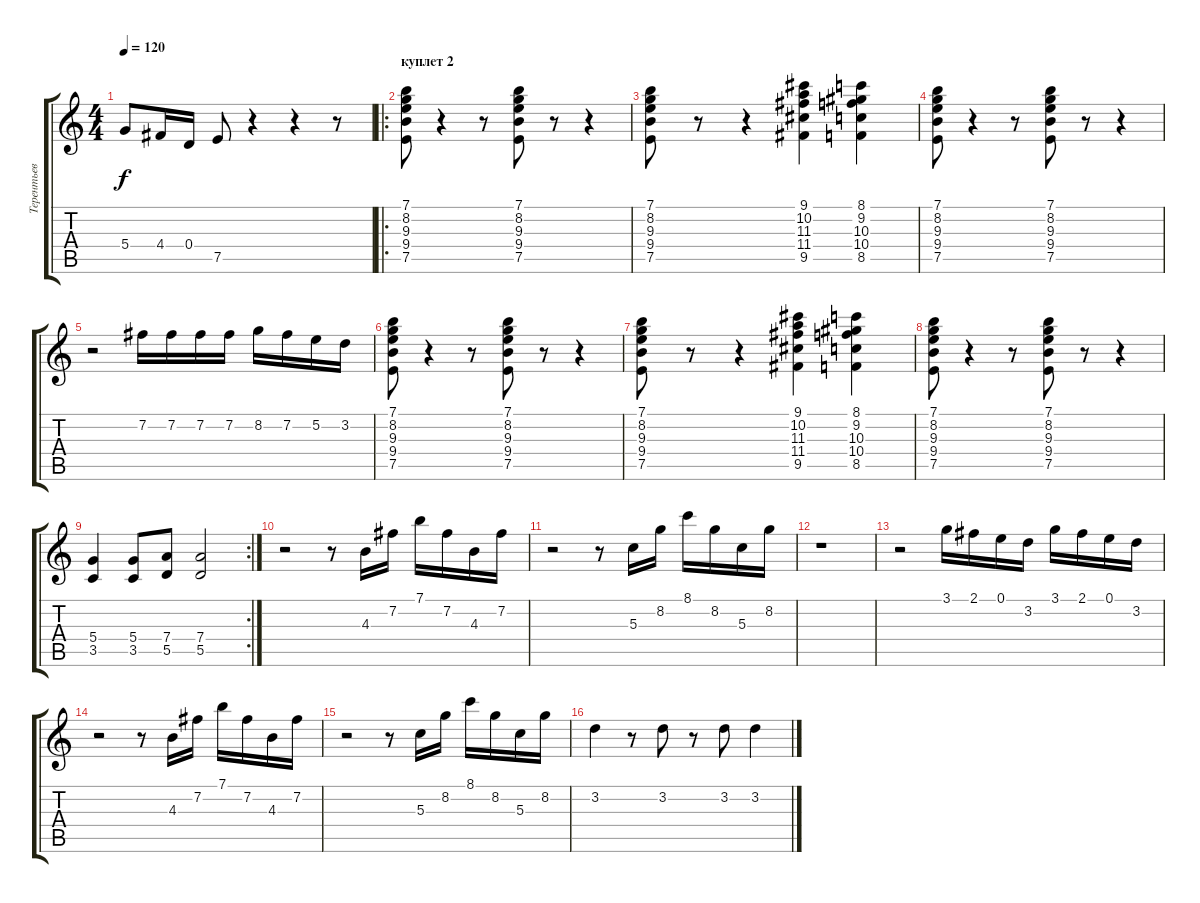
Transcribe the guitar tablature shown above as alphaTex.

\track ("Терентьев" "Терентьев") {instrument overdrivenguitar}
\staff {score tabs}
\tuning (E4 B3 G3 D3 A2 E2) {hide}
\ts (4 4)
\tempo 120
\clef g2
\ks c
5.4.8{dy f} 4.4.16 0.4.16 7.5.8 r.4 r.4 r.8 |
\ro
\section ("" "куплет 2")
(7.1 8.2 9.3 9.4 7.5).8 r.4 r.8 (7.1 8.2 9.3 9.4 7.5).8 r.8 r.4 |
(7.1 8.2 9.3 9.4 7.5).8 r.8 r.4 (9.1 10.2 11.3 11.4 9.5).4 (8.1 9.2 10.3 10.4 8.5).4 |
(7.1 8.2 9.3 9.4 7.5).8 r.4 r.8 (7.1 8.2 9.3 9.4 7.5).8 r.8 r.4 |
r.2 7.2.16 7.2.16 7.2.16 7.2.16 8.2.16 7.2.16 5.2.16 3.2.16 |
(7.1 8.2 9.3 9.4 7.5).8 r.4 r.8 (7.1 8.2 9.3 9.4 7.5).8 r.8 r.4 |
(7.1 8.2 9.3 9.4 7.5).8 r.8 r.4 (9.1 10.2 11.3 11.4 9.5).4 (8.1 9.2 10.3 10.4 8.5).4 |
(7.1 8.2 9.3 9.4 7.5).8 r.4 r.8 (7.1 8.2 9.3 9.4 7.5).8 r.8 r.4 |
\rc 2
(5.4 3.5).4 (5.4 3.5).8 (7.4 5.5).8 (7.4 5.5).2 |
r.2 r.8 4.3.16 7.2.16 7.1.16 7.2.16 4.3.16 7.2.16 |
r.2 r.8 5.3.16 8.2.16 8.1.16 8.2.16 5.3.16 8.2.16 |
r.1 |
r.2 3.1.16 2.1.16 0.1.16 3.2.16 3.1.16 2.1.16 0.1.16 3.2.16 |
r.2 r.8 4.3.16 7.2.16 7.1.16 7.2.16 4.3.16 7.2.16 |
r.2 r.8 5.3.16 8.2.16 8.1.16 8.2.16 5.3.16 8.2.16 |
3.2.4 r.8 3.2.8 r.8 3.2.8 3.2.4
